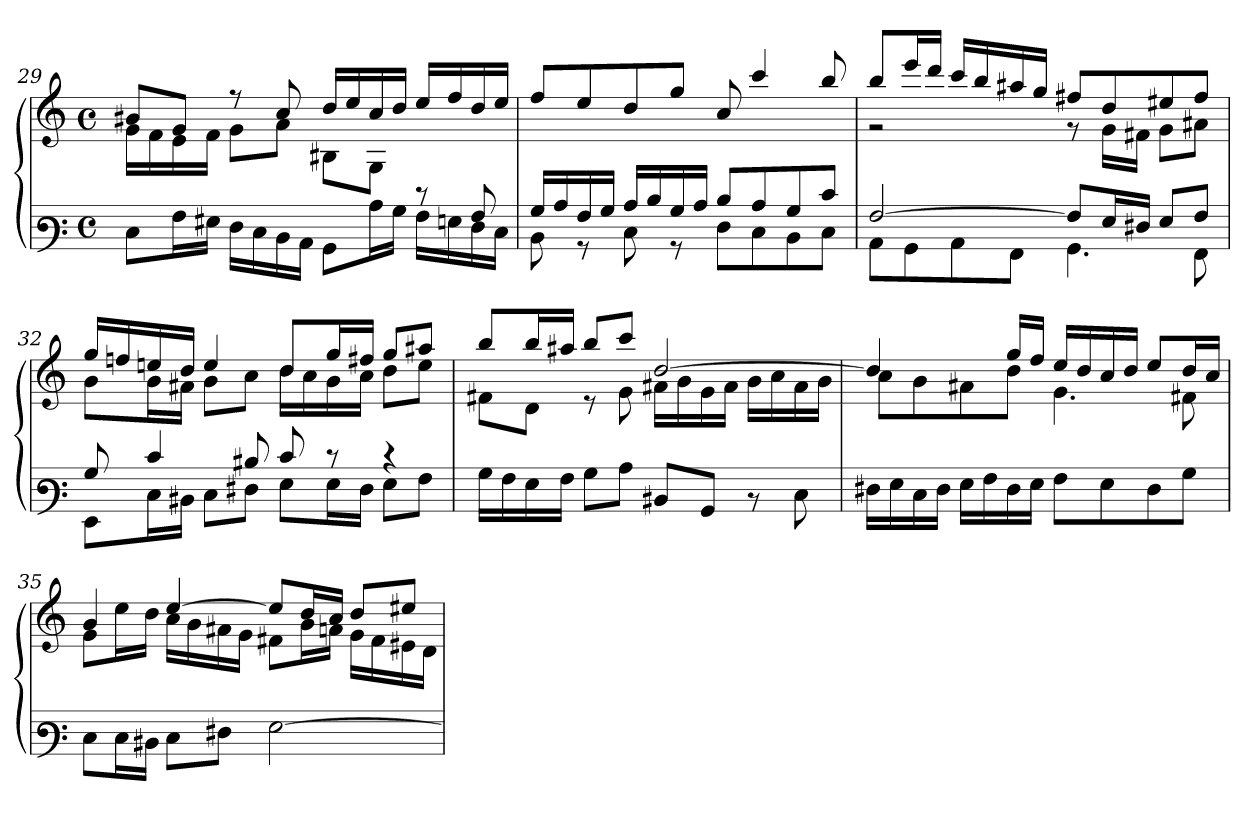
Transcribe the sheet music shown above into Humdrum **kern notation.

**kern	**kern
*part1	*part1
*staff2	*staff1
*clefF3	*clefG3
*M4/4	*M4/4
*met(c)	*met(c)
=29	=29
*^	*^
2.ryy	8E\L	8g#X/L	16e\LL
.	.	.	16d\
.	16A\L	8e/J	16c\
.	16G#\JJ	.	16d\JJ
.	16F\LL	8rcc	8e\L
.	16E\	.	.
.	16D\	8a/	8f\J
.	16C\JJ	.	.
.	8BB\L	16b/LL	8G#X\L
.	.	16cc/	.
.	16c\L	16a/	8E\J
.	16B\JJ	16b/JJ	.
8rd	16A\LL	16cc/LL	4ryy
.	16Gn\	16dd/	.
8A/	16F\	16b/	.
.	16E\JJ	16cc/JJ	.
*	*	*v	*v
=30	=30	=30
16B/LL	8D\	8dd/L
16c/	.	.
16A/	8rBB	8cc/
16B/JJ	.	.
16c/LL	8E\	8b/
16d/	.	.
16B/	8rBB	8ee/J
16c/JJ	.	.
8d/L	8F\L	8a/
8c/	8E\	4aa/
8B/	8D\	.
8e/J	8E\J	8gg/
!!LO:LB:g=z
=31	=31	=31
*	*	*^
[>2A/	8C\L	8gg/L	2re
.	8BB\	16ccc/L	.
.	.	16bb/JJ	.
.	8C\	16aa/LL	.
.	.	16gg/	.
.	8AA\J	16ff#X/	.
.	.	16ee/JJ	.
8A/L]	4.BB\	8dd#X/L	8rd
16G/L	.	8b/	16e\LL
16F#X/JJ	.	.	16d#X\JJ
8G/L	.	8cc#X/	8e\L
8A/J	8AA\	8dd#/J	8f#X\J
=32	=32	=32	=32
8B/	8GG\L	16ee/LL	8g\L
.	.	16ddn/	.
4e/	16E\L	16ccn/	16g\L
.	16D#X\JJ	16b/JJ	16f#X\JJ
.	8E\L	4cc/	8g\L
8d#/	8F#\J	.	8a\J
8e/	8G\L	8b/L	16b\LL
.	.	.	16a\
8re	16G\L	16ee/L	16g\
.	16F#\JJ	16dd#X/JJ	16a\JJ
4re	8G\L	8ee/L	8b\L
.	8A\J	8ff#X/J	8cc\J
*v	*v	*	*
!!LO:PB:g=z	!!
=33	=33	=33
16B\LL	8gg/L	8d#X\L
16A\	.	.
16G\	16gg/L	8B\J
16A\JJ	16ff#X/JJ	.
8B\L	8gg/L	8rc
8c\J	8aa/J	8e\
8D#X/L	[>2b/	16f#X\LL
.	.	16g\
8BB/J	.	16e\
.	.	16f#\JJ
8rD	.	16g\LL
.	.	16a\
8E\	.	16f#\
.	.	16g\JJ
=34	=34	=34
16F#X\LL	4b/]	8a\L
16G\	.	.
16E\	.	8g\
16F#\JJ	.	.
16G\LL	8ryy	8f#X\
16A\	.	.
16F#\	16ee/LL	8b\J
16G\JJ	16dd/JJ	.
8A\L	16cc/LL	4.e\
.	16b/	.
8G\	16a/	.
.	16b/JJ	.
8F#\	8cc/L	.
8B\J	16b/L	8d#X\
.	16a/JJ	.
!!LO:LB:g=z	!!
=35	=35	=35
8E\L	4g/	8e\L
16E\L	.	16cc\L
16D#X\JJ	.	16b\JJ
8E\L	[>4cc/	16a\LL
.	.	16g\
8F#X\J	.	16f#X\
.	.	16e\JJ
[>2G\	8cc/L]	8d#\L
.	16b/L	16g\L
.	16a/JJ	16fn\JJ
.	8b/L	16e\LL
.	.	16d#\
.	8cc#X/J	16c#X\
.	.	16B\JJ
*	*v	*v
=	=
*-	*-
